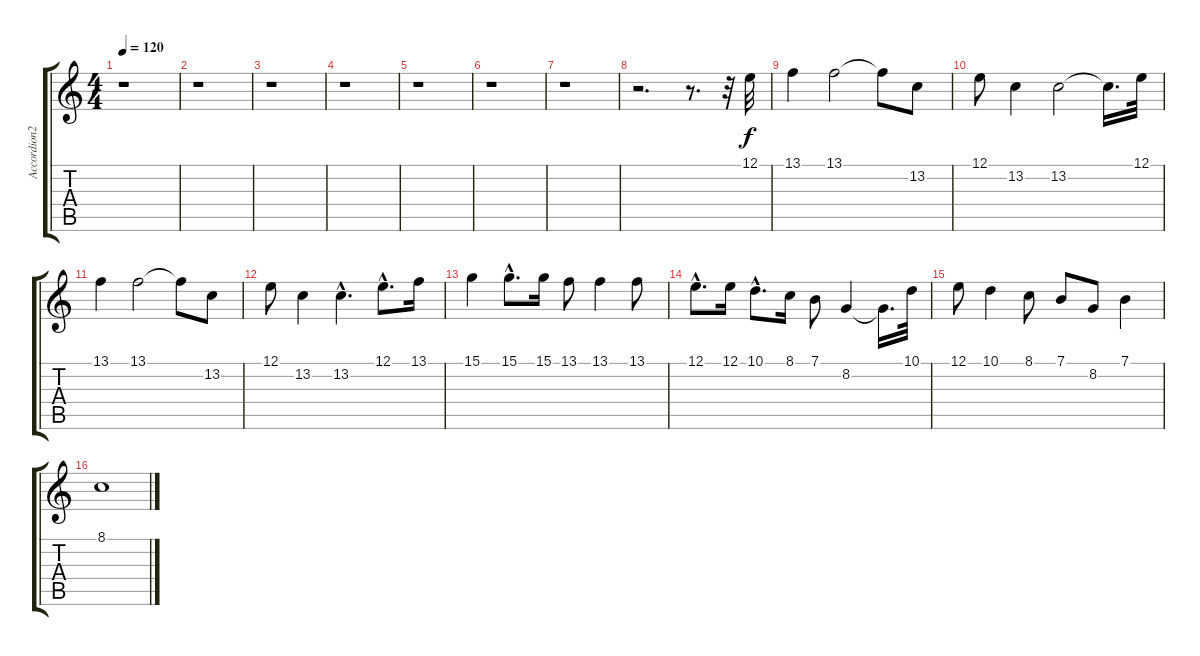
\track ("Accordion2" "Accordion2") {instrument tangoaccordion}
\staff {score tabs}
\tuning (E4 B3 G3 D3 A2 E2) {hide}
\ts (4 4)
\tempo 120
\clef g2
\ks c
r.1{dy f} |
r.1 |
r.1 |
r.1 |
r.1 |
r.1 |
r.1 |
r.2{d} r.8{d} r.32 12.1.32 |
13.1.4 13.1.2 13.1{t}.8 13.2.8 |
12.1.8 13.2.4 13.2.2 13.2{t}.16{d} 12.1.32 |
13.1.4 13.1.2 13.1{t}.8 13.2.8 |
12.1.8 13.2.4 13.2{hac}.4{d} 12.1{hac}.8{d} 13.1.16 |
15.1.4 15.1{hac}.8{d} 15.1.16 13.1.8 13.1.4 13.1.8 |
12.1{hac}.8{d} 12.1.16 10.1{hac}.8{d} 8.1.16 7.1.8 8.2.4 8.2{t}.16{d} 10.1.32 |
12.1.8 10.1.4 8.1.8 7.1.8 8.2.8 7.1.4 |
8.1.1
